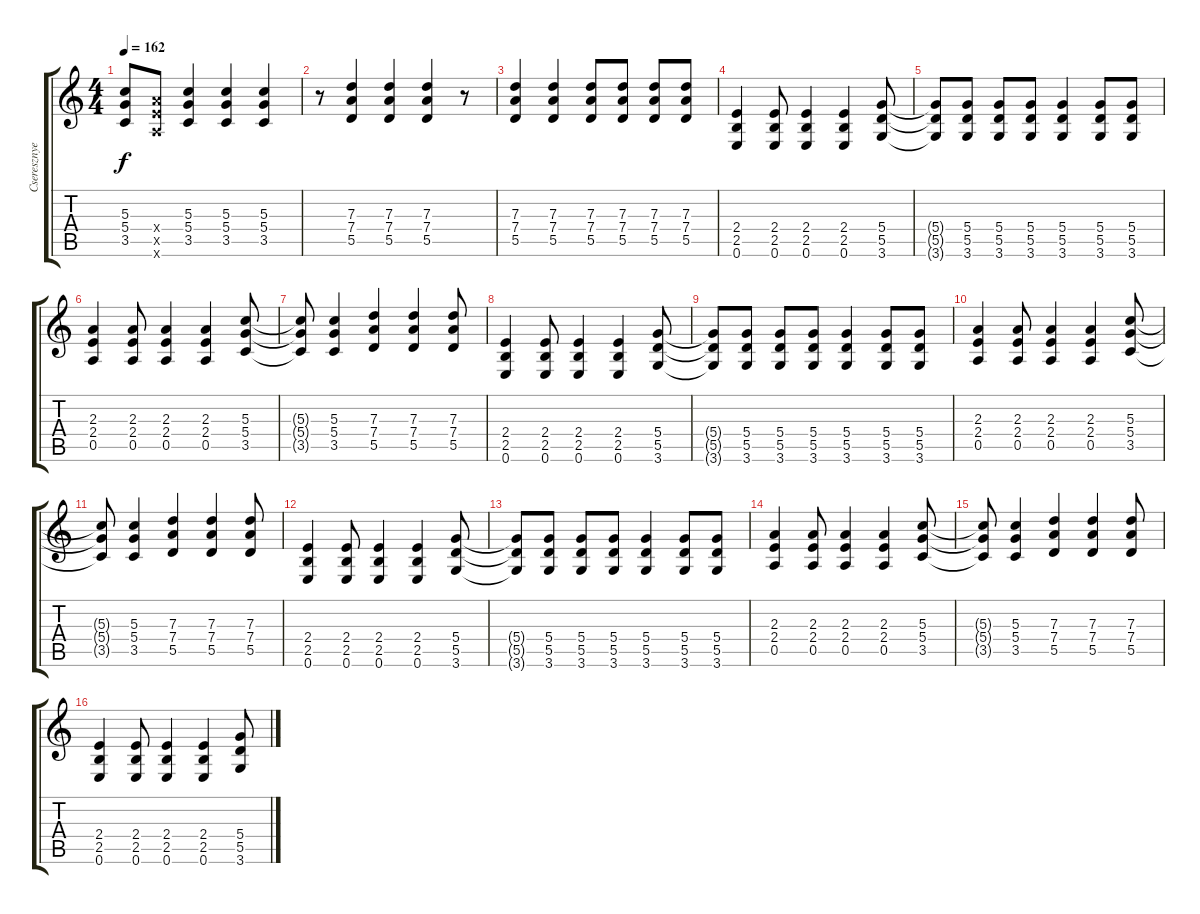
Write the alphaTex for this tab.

\track ("Cseresznye" "Cseresznye") {instrument distortionguitar}
\staff {score tabs}
\tuning (E4 B3 G3 D3 A2 E2) {hide}
\ts (4 4)
\tempo 162
\clef g2
\ks c
(5.3{t} 5.4{t} 3.5{t}).8{dy f} (7.4{x} 7.5{x} 5.6{x}).8 (5.3 5.4 3.5).4 (5.3 5.4 3.5).4 (5.3 5.4 3.5).4 |
r.8 (7.3 7.4 5.5).4 (7.3 7.4 5.5).4 (7.3 7.4 5.5).4 r.8 |
(7.3 7.4 5.5).4 (7.3 7.4 5.5).4 (7.3 7.4 5.5).8 (7.3 7.4 5.5).8 (7.3 7.4 5.5).8 (7.3 7.4 5.5).8 |
(2.4 2.5 0.6).4{volume 16 instrument distortionguitar} (2.4 2.5 0.6).8 (2.4 2.5 0.6).4 (2.4 2.5 0.6).4 (5.4 5.5 3.6).8 |
(5.4{t} 5.5{t} 3.6{t}).8 (5.4 5.5 3.6).8 (5.4 5.5 3.6).8 (5.4 5.5 3.6).8 (5.4 5.5 3.6).4 (5.4 5.5 3.6).8 (5.4 5.5 3.6).8 |
(2.3 2.4 0.5).4 (2.3 2.4 0.5).8 (2.3 2.4 0.5).4 (2.3 2.4 0.5).4 (5.3 5.4 3.5).8 |
(5.3{t} 5.4{t} 3.5{t}).8 (5.3 5.4 3.5).4 (7.3 7.4 5.5).4 (7.3 7.4 5.5).4 (7.3 7.4 5.5).8 |
(2.4 2.5 0.6).4 (2.4 2.5 0.6).8 (2.4 2.5 0.6).4 (2.4 2.5 0.6).4 (5.4 5.5 3.6).8 |
(5.4{t} 5.5{t} 3.6{t}).8 (5.4 5.5 3.6).8 (5.4 5.5 3.6).8 (5.4 5.5 3.6).8 (5.4 5.5 3.6).4 (5.4 5.5 3.6).8 (5.4 5.5 3.6).8 |
(2.3 2.4 0.5).4 (2.3 2.4 0.5).8 (2.3 2.4 0.5).4 (2.3 2.4 0.5).4 (5.3 5.4 3.5).8 |
(5.3{t} 5.4{t} 3.5{t}).8 (5.3 5.4 3.5).4 (7.3 7.4 5.5).4 (7.3 7.4 5.5).4 (7.3 7.4 5.5).8 |
(2.4 2.5 0.6).4 (2.4 2.5 0.6).8 (2.4 2.5 0.6).4 (2.4 2.5 0.6).4 (5.4 5.5 3.6).8 |
(5.4{t} 5.5{t} 3.6{t}).8 (5.4 5.5 3.6).8 (5.4 5.5 3.6).8 (5.4 5.5 3.6).8 (5.4 5.5 3.6).4 (5.4 5.5 3.6).8 (5.4 5.5 3.6).8 |
(2.3 2.4 0.5).4 (2.3 2.4 0.5).8 (2.3 2.4 0.5).4 (2.3 2.4 0.5).4 (5.3 5.4 3.5).8 |
(5.3{t} 5.4{t} 3.5{t}).8 (5.3 5.4 3.5).4 (7.3 7.4 5.5).4 (7.3 7.4 5.5).4 (7.3 7.4 5.5).8 |
(2.4 2.5 0.6).4 (2.4 2.5 0.6).8 (2.4 2.5 0.6).4 (2.4 2.5 0.6).4 (5.4 5.5 3.6).8
